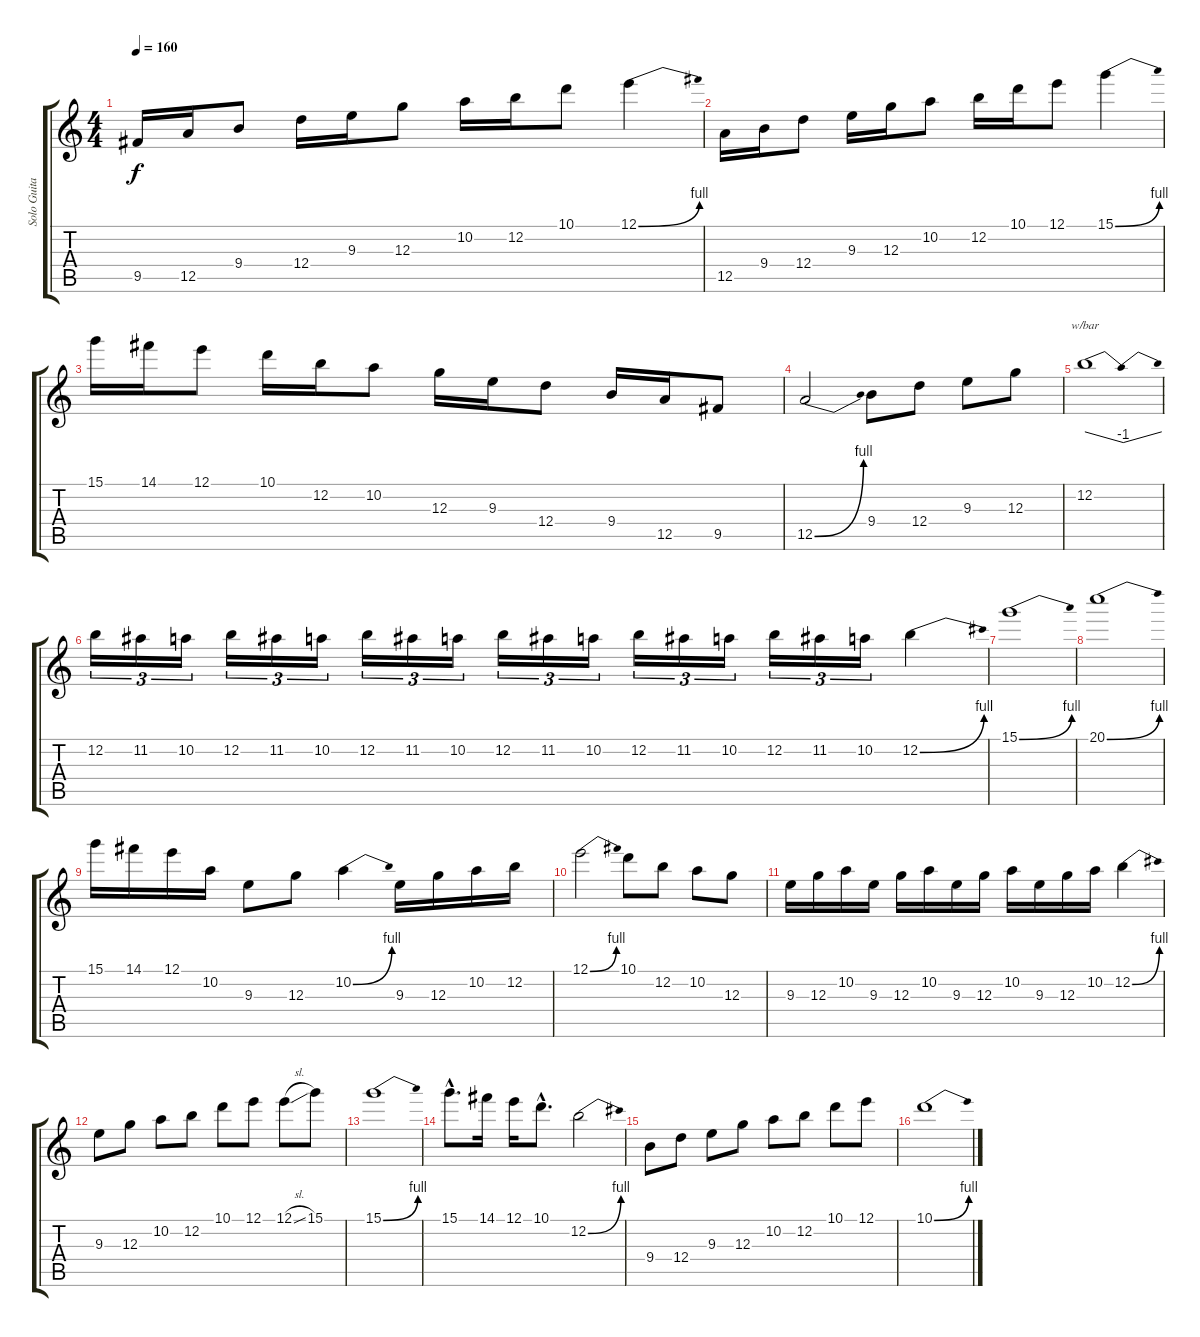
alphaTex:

\track ("Solo Guitar" "Solo Guita") {instrument electricguitarjazz}
\staff {score tabs}
\tuning (E4 B3 G3 D3 A2 E2) {hide}
\ts (4 4)
\tempo 160
\clef g2
\ks c
9.5.16{dy f} 12.5.16 9.4.8 12.4.16 9.3.16 12.3.8 10.2.16 12.2.16 10.1.8 12.1{be (bend 0 0 60 4)}.4 |
12.5.16 9.4.16 12.4.8 9.3.16 12.3.16 10.2.8 12.2.16 10.1.16 12.1.8 15.1{be (bend 0 0 60 4)}.4 |
15.1.16 14.1.16 12.1.8 10.1.16 12.2.16 10.2.8 12.3.16 9.3.16 12.4.8 9.4.16 12.5.16 9.5.8 |
12.5{be (bend 0 0 60 4)}.2 9.4.8 12.4.8 9.3.8 12.3.8 |
12.2.1{tbe (dip default 0 0 30 -4 60 0)} |
12.2.16{tu (3 2)} 11.2.16{tu (3 2)} 10.2.16{tu (3 2)} 12.2.16{tu (3 2)} 11.2.16{tu (3 2)} 10.2.16{tu (3 2)} 12.2.16{tu (3 2)} 11.2.16{tu (3 2)} 10.2.16{tu (3 2)} 12.2.16{tu (3 2)} 11.2.16{tu (3 2)} 10.2.16{tu (3 2)} 12.2.16{tu (3 2)} 11.2.16{tu (3 2)} 10.2.16{tu (3 2)} 12.2.16{tu (3 2)} 11.2.16{tu (3 2)} 10.2.16{tu (3 2)} 12.2{be (bend 0 0 60 4)}.4 |
15.1{be (bend 0 0 60 4)}.1 |
20.1{be (bend 0 0 60 4)}.1 |
15.1.16 14.1.16 12.1.16 10.2.16 9.3.8 12.3.8 10.2{be (bend 0 0 60 4)}.4 9.3.16 12.3.16 10.2.16 12.2.16 |
12.1{be (bend 0 0 60 4)}.2 10.1.8 12.2.8 10.2.8 12.3.8 |
9.3.16 12.3.16 10.2.16 9.3.16 12.3.16 10.2.16 9.3.16 12.3.16 10.2.16 9.3.16 12.3.16 10.2.16 12.2{be (bend 0 0 60 4)}.4 |
9.3.8 12.3.8 10.2.8 12.2.8 10.1.8 12.1.8 12.1{sl}.8 15.1.8 |
15.1{be (bend 0 0 60 4)}.1 |
15.1{hac}.8{d} 14.1.16 12.1.16 10.1{hac}.8{d} 12.2{be (bend 0 0 60 4)}.2 |
9.4.8 12.4.8 9.3.8 12.3.8 10.2.8 12.2.8 10.1.8 12.1.8 |
10.1{be (bend 0 0 60 4)}.1
